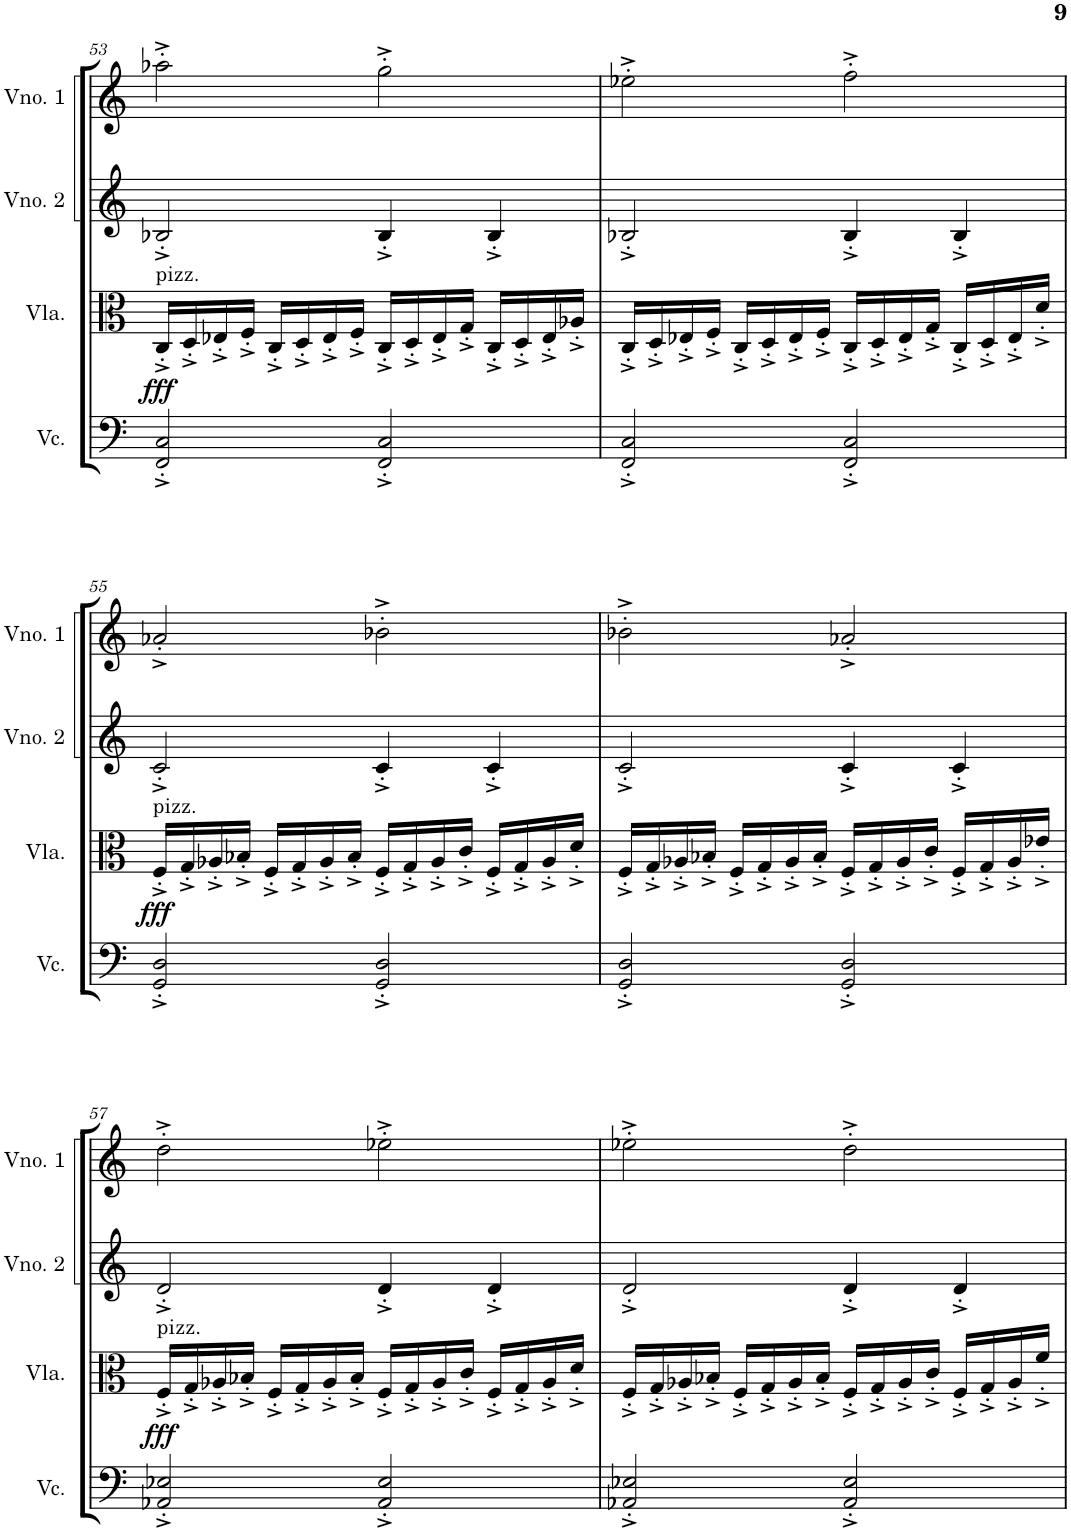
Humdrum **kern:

**kern	**kern	**dynam	**kern	**kern
*part4	*part3	*part3	*part2	*part1
*staff4	*staff3	*staff3	*staff2	*staff1
*I"Violoncelo	*I"Viola	*	*I"Violino 2	*I"Violino 1
*I'Vc.	*I'Vla.	*	*I'Vno. 2	*I'Vno. 1
!!LO:PB:g=z
*clefF4	*clefC3	*	*clefG2	*clefG2
*k[]	*k[]	*	*k[]	*k[]
*M4/4	*M4/4	*	*M4/4	*M4/4
=53	=53	=53	=53	=53
!	!LO:TX:a:t=pizz.	!	!	!
!	!	!LO:DY:b	!	!
2FF/'^ 2C/'^	16C'^/LL	fff	2B-X'^/	2aa-X'^\
.	16D'^/	.	.	.
.	16E-X'^/	.	.	.
.	16F'^/JJ	.	.	.
.	16C'^/LL	.	.	.
.	16D'^/	.	.	.
.	16E-'^/	.	.	.
.	16F'^/JJ	.	.	.
2FF/'^ 2C/'^	16C'^/LL	.	4B-'^/	2gg'^\
.	16D'^/	.	.	.
.	16E-'^/	.	.	.
.	16G'^/JJ	.	.	.
.	16C'^/LL	.	4B-'^/	.
.	16D'^/	.	.	.
.	16E-'^/	.	.	.
.	16A-X'^/JJ	.	.	.
=54	=54	=54	=54	=54
2FF/'^ 2C/'^	16C'^/LL	.	2B-X'^/	2ee-X'^\
.	16D'^/	.	.	.
.	16E-X'^/	.	.	.
.	16F'^/JJ	.	.	.
.	16C'^/LL	.	.	.
.	16D'^/	.	.	.
.	16E-'^/	.	.	.
.	16F'^/JJ	.	.	.
2FF/'^ 2C/'^	16C'^/LL	.	4B-'^/	2ff'^\
.	16D'^/	.	.	.
.	16E-'^/	.	.	.
.	16G'^/JJ	.	.	.
.	16C'^/LL	.	4B-'^/	.
.	16D'^/	.	.	.
.	16E-'^/	.	.	.
.	16d'^/JJ	.	.	.
!!LO:LB:g=z
=55	=55	=55	=55	=55
!	!LO:TX:a:t=pizz.	!	!	!
!	!	!LO:DY:b	!	!
2GG/'^ 2D/'^	16F'^/LL	fff	2c'^/	2a-X'^/
.	16G'^/	.	.	.
.	16A-X'^/	.	.	.
.	16B-X'^/JJ	.	.	.
.	16F'^/LL	.	.	.
.	16G'^/	.	.	.
.	16A-'^/	.	.	.
.	16B-'^/JJ	.	.	.
2GG/'^ 2D/'^	16F'^/LL	.	4c'^/	2b-X'^\
.	16G'^/	.	.	.
.	16A-'^/	.	.	.
.	16c'^/JJ	.	.	.
.	16F'^/LL	.	4c'^/	.
.	16G'^/	.	.	.
.	16A-'^/	.	.	.
.	16d'^/JJ	.	.	.
=56	=56	=56	=56	=56
2GG/'^ 2D/'^	16F'^/LL	.	2c'^/	2b-X'^\
.	16G'^/	.	.	.
.	16A-X'^/	.	.	.
.	16B-X'^/JJ	.	.	.
.	16F'^/LL	.	.	.
.	16G'^/	.	.	.
.	16A-'^/	.	.	.
.	16B-'^/JJ	.	.	.
2GG/'^ 2D/'^	16F'^/LL	.	4c'^/	2a-X'^/
.	16G'^/	.	.	.
.	16A-'^/	.	.	.
.	16c'^/JJ	.	.	.
.	16F'^/LL	.	4c'^/	.
.	16G'^/	.	.	.
.	16A-'^/	.	.	.
.	16e-X'^/JJ	.	.	.
!!LO:LB:g=z
=57	=57	=57	=57	=57
!	!LO:TX:a:t=pizz.	!	!	!
!	!	!LO:DY:b	!	!
2AA-X/'^ 2E-X/'^	16F'^/LL	fff	2d'^/	2dd'^\
.	16G'^/	.	.	.
.	16A-X'^/	.	.	.
.	16B-X'^/JJ	.	.	.
.	16F'^/LL	.	.	.
.	16G'^/	.	.	.
.	16A-'^/	.	.	.
.	16B-'^/JJ	.	.	.
2AA-/'^ 2E-/'^	16F'^/LL	.	4d'^/	2ee-X'^\
.	16G'^/	.	.	.
.	16A-'^/	.	.	.
.	16c'^/JJ	.	.	.
.	16F'^/LL	.	4d'^/	.
.	16G'^/	.	.	.
.	16A-'^/	.	.	.
.	16d'^/JJ	.	.	.
=58	=58	=58	=58	=58
2AA-X/'^ 2E-X/'^	16F'^/LL	.	2d'^/	2ee-X'^\
.	16G'^/	.	.	.
.	16A-X'^/	.	.	.
.	16B-X'^/JJ	.	.	.
.	16F'^/LL	.	.	.
.	16G'^/	.	.	.
.	16A-'^/	.	.	.
.	16B-'^/JJ	.	.	.
2AA-/'^ 2E-/'^	16F'^/LL	.	4d'^/	2dd'^\
.	16G'^/	.	.	.
.	16A-'^/	.	.	.
.	16c'^/JJ	.	.	.
.	16F'^/LL	.	4d'^/	.
.	16G'^/	.	.	.
.	16A-'^/	.	.	.
.	16f'^/JJ	.	.	.
=	=	=	=	=
*-	*-	*-	*-	*-
